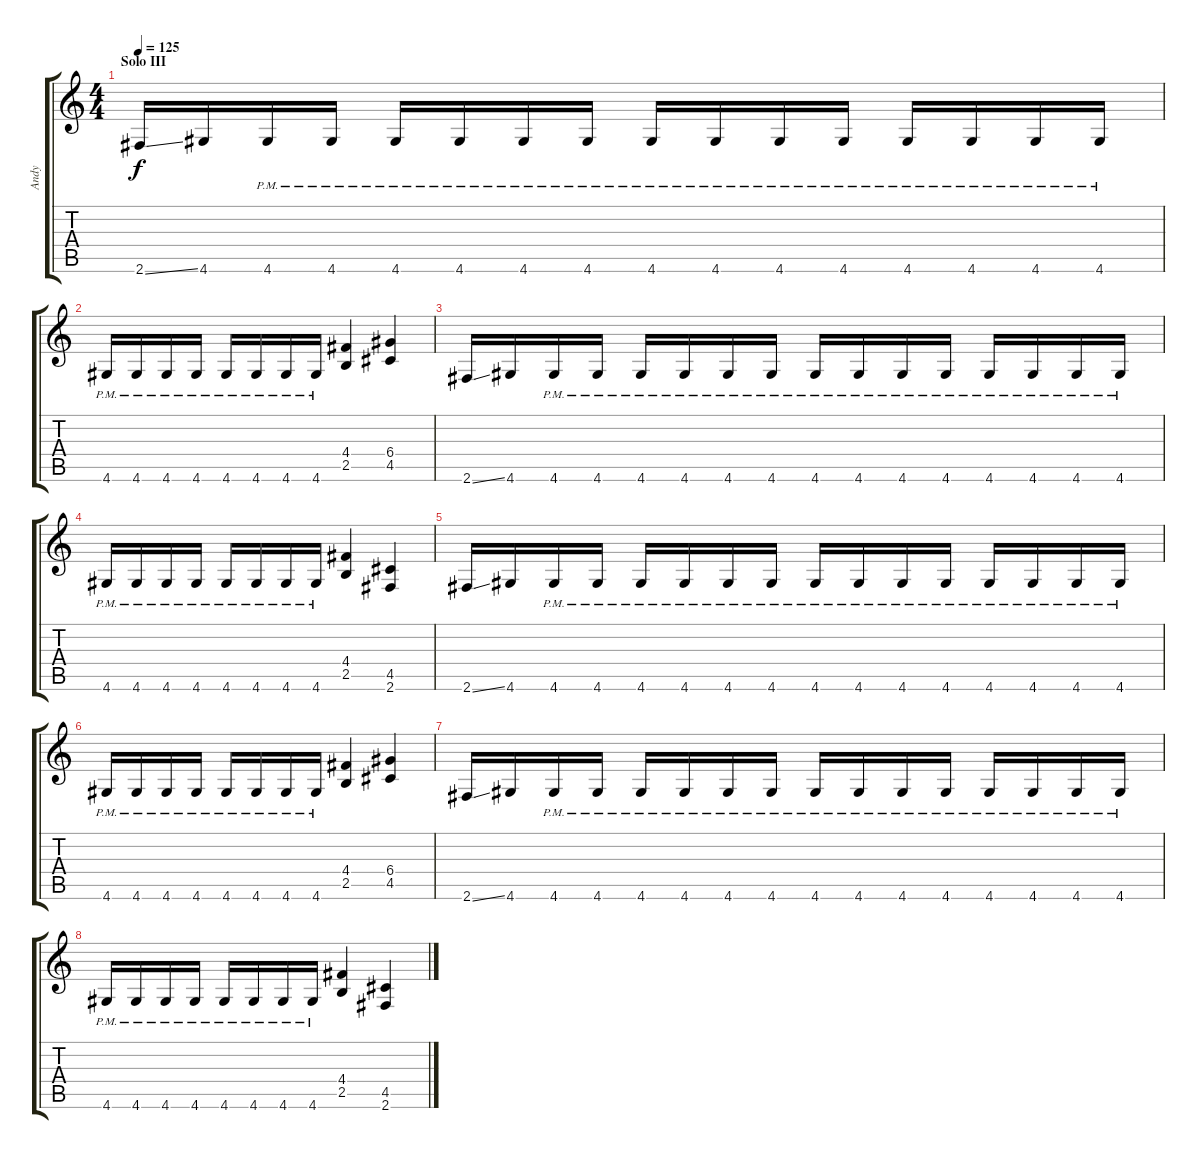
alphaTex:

\track ("Andy" "Andy") {instrument distortionguitar}
\staff {score tabs}
\tuning (E4 B3 G3 D3 A2 E2) {hide}
\ts (4 4)
\section ("" "Solo III")
\tempo 125
\clef g2
\ks c
2.6{ss}.16{dy f} 4.6.16 4.6{pm}.16 4.6{pm}.16 4.6{pm}.16 4.6{pm}.16 4.6{pm}.16 4.6{pm}.16 4.6{pm}.16 4.6{pm}.16 4.6{pm}.16 4.6{pm}.16 4.6{pm}.16 4.6{pm}.16 4.6{pm}.16 4.6{pm}.16 |
4.6{pm}.16 4.6{pm}.16 4.6{pm}.16 4.6{pm}.16 4.6{pm}.16 4.6{pm}.16 4.6{pm}.16 4.6{pm}.16 (4.4 2.5).4 (6.4 4.5).4 |
2.6{ss}.16 4.6.16 4.6{pm}.16 4.6{pm}.16 4.6{pm}.16 4.6{pm}.16 4.6{pm}.16 4.6{pm}.16 4.6{pm}.16 4.6{pm}.16 4.6{pm}.16 4.6{pm}.16 4.6{pm}.16 4.6{pm}.16 4.6{pm}.16 4.6{pm}.16 |
4.6{pm}.16 4.6{pm}.16 4.6{pm}.16 4.6{pm}.16 4.6{pm}.16 4.6{pm}.16 4.6{pm}.16 4.6{pm}.16 (4.4 2.5).4 (4.5 2.6).4 |
2.6{ss}.16 4.6.16 4.6{pm}.16 4.6{pm}.16 4.6{pm}.16 4.6{pm}.16 4.6{pm}.16 4.6{pm}.16 4.6{pm}.16 4.6{pm}.16 4.6{pm}.16 4.6{pm}.16 4.6{pm}.16 4.6{pm}.16 4.6{pm}.16 4.6{pm}.16 |
4.6{pm}.16 4.6{pm}.16 4.6{pm}.16 4.6{pm}.16 4.6{pm}.16 4.6{pm}.16 4.6{pm}.16 4.6{pm}.16 (4.4 2.5).4 (6.4 4.5).4 |
2.6{ss}.16 4.6.16 4.6{pm}.16 4.6{pm}.16 4.6{pm}.16 4.6{pm}.16 4.6{pm}.16 4.6{pm}.16 4.6{pm}.16 4.6{pm}.16 4.6{pm}.16 4.6{pm}.16 4.6{pm}.16 4.6{pm}.16 4.6{pm}.16 4.6{pm}.16 |
4.6{pm}.16 4.6{pm}.16 4.6{pm}.16 4.6{pm}.16 4.6{pm}.16 4.6{pm}.16 4.6{pm}.16 4.6{pm}.16 (4.4 2.5).4 (4.5 2.6).4
